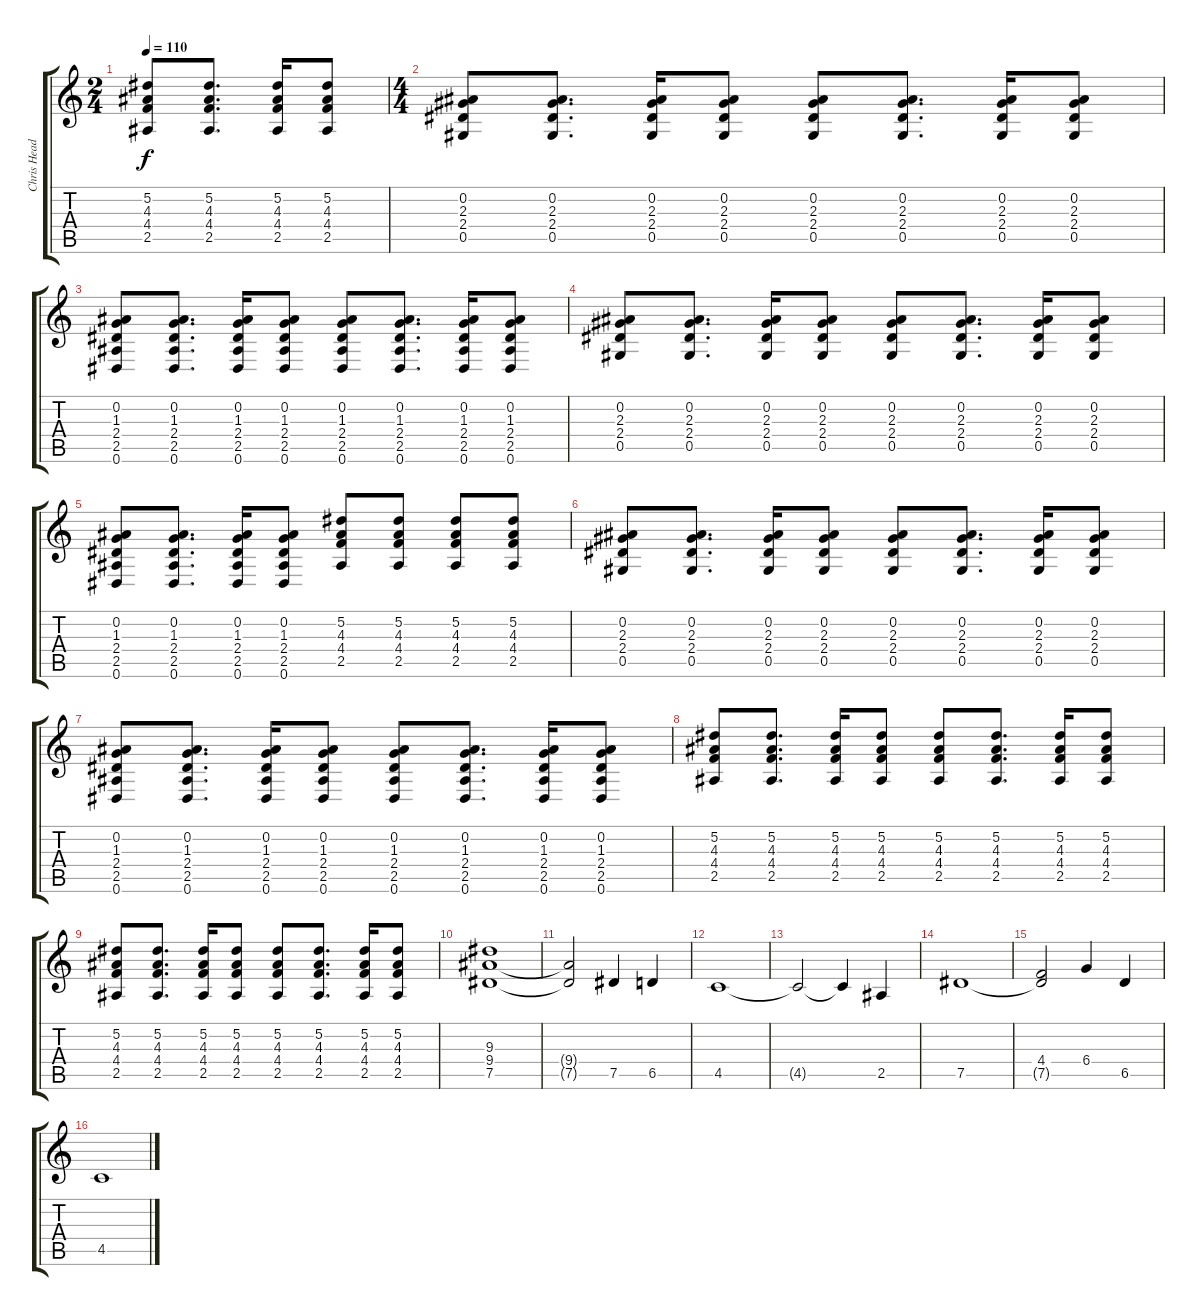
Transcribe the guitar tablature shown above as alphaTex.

\track ("Chris Head Guitar" "Chris Head") {instrument acousticguitarsteel}
\staff {score tabs}
\tuning (Eb4 Bb3 Gb3 Db3 Ab2 Eb2) {hide}
\ts (2 4)
\tempo 110
\clef g2
\ks c
(5.2 4.3 4.4 2.5).8{dy f} (5.2 4.3 4.4 2.5).8{d} (5.2 4.3 4.4 2.5).16 (5.2 4.3 4.4 2.5).8 |
\ts (4 4)
(0.2 2.3 2.4 0.5).8 (0.2 2.3 2.4 0.5).8{d} (0.2 2.3 2.4 0.5).16 (0.2 2.3 2.4 0.5).8 (0.2 2.3 2.4 0.5).8 (0.2 2.3 2.4 0.5).8{d} (0.2 2.3 2.4 0.5).16 (0.2 2.3 2.4 0.5).8 |
(0.2 1.3 2.4 2.5 0.6).8 (0.2 1.3 2.4 2.5 0.6).8{d} (0.2 1.3 2.4 2.5 0.6).16 (0.2 1.3 2.4 2.5 0.6).8 (0.2 1.3 2.4 2.5 0.6).8 (0.2 1.3 2.4 2.5 0.6).8{d} (0.2 1.3 2.4 2.5 0.6).16 (0.2 1.3 2.4 2.5 0.6).8 |
(0.2 2.3 2.4 0.5).8 (0.2 2.3 2.4 0.5).8{d} (0.2 2.3 2.4 0.5).16 (0.2 2.3 2.4 0.5).8 (0.2 2.3 2.4 0.5).8 (0.2 2.3 2.4 0.5).8{d} (0.2 2.3 2.4 0.5).16 (0.2 2.3 2.4 0.5).8 |
(0.2 1.3 2.4 2.5 0.6).8 (0.2 1.3 2.4 2.5 0.6).8{d} (0.2 1.3 2.4 2.5 0.6).16 (0.2 1.3 2.4 2.5 0.6).8 (5.2 4.3 4.4 2.5).8 (5.2 4.3 4.4 2.5).8 (5.2 4.3 4.4 2.5).8 (5.2 4.3 4.4 2.5).8 |
(0.2 2.3 2.4 0.5).8 (0.2 2.3 2.4 0.5).8{d} (0.2 2.3 2.4 0.5).16 (0.2 2.3 2.4 0.5).8 (0.2 2.3 2.4 0.5).8 (0.2 2.3 2.4 0.5).8{d} (0.2 2.3 2.4 0.5).16 (0.2 2.3 2.4 0.5).8 |
(0.2 1.3 2.4 2.5 0.6).8 (0.2 1.3 2.4 2.5 0.6).8{d} (0.2 1.3 2.4 2.5 0.6).16 (0.2 1.3 2.4 2.5 0.6).8 (0.2 1.3 2.4 2.5 0.6).8 (0.2 1.3 2.4 2.5 0.6).8{d} (0.2 1.3 2.4 2.5 0.6).16 (0.2 1.3 2.4 2.5 0.6).8 |
(5.2 4.3 4.4 2.5).8 (5.2 4.3 4.4 2.5).8{d} (5.2 4.3 4.4 2.5).16 (5.2 4.3 4.4 2.5).8 (5.2 4.3 4.4 2.5).8 (5.2 4.3 4.4 2.5).8{d} (5.2 4.3 4.4 2.5).16 (5.2 4.3 4.4 2.5).8 |
(5.2 4.3 4.4 2.5).8 (5.2 4.3 4.4 2.5).8{d} (5.2 4.3 4.4 2.5).16 (5.2 4.3 4.4 2.5).8 (5.2 4.3 4.4 2.5).8 (5.2 4.3 4.4 2.5).8{d} (5.2 4.3 4.4 2.5).16 (5.2 4.3 4.4 2.5).8 |
(9.3 9.4 7.5).1 |
(9.4{t} 7.5{t}).2 7.5.4 6.5.4 |
4.5.1 |
4.5{t}.2 4.5{t}.4 2.5.4 |
7.5.1 |
(4.4 7.5{t}).2 6.4.4 6.5.4 |
4.5.1
